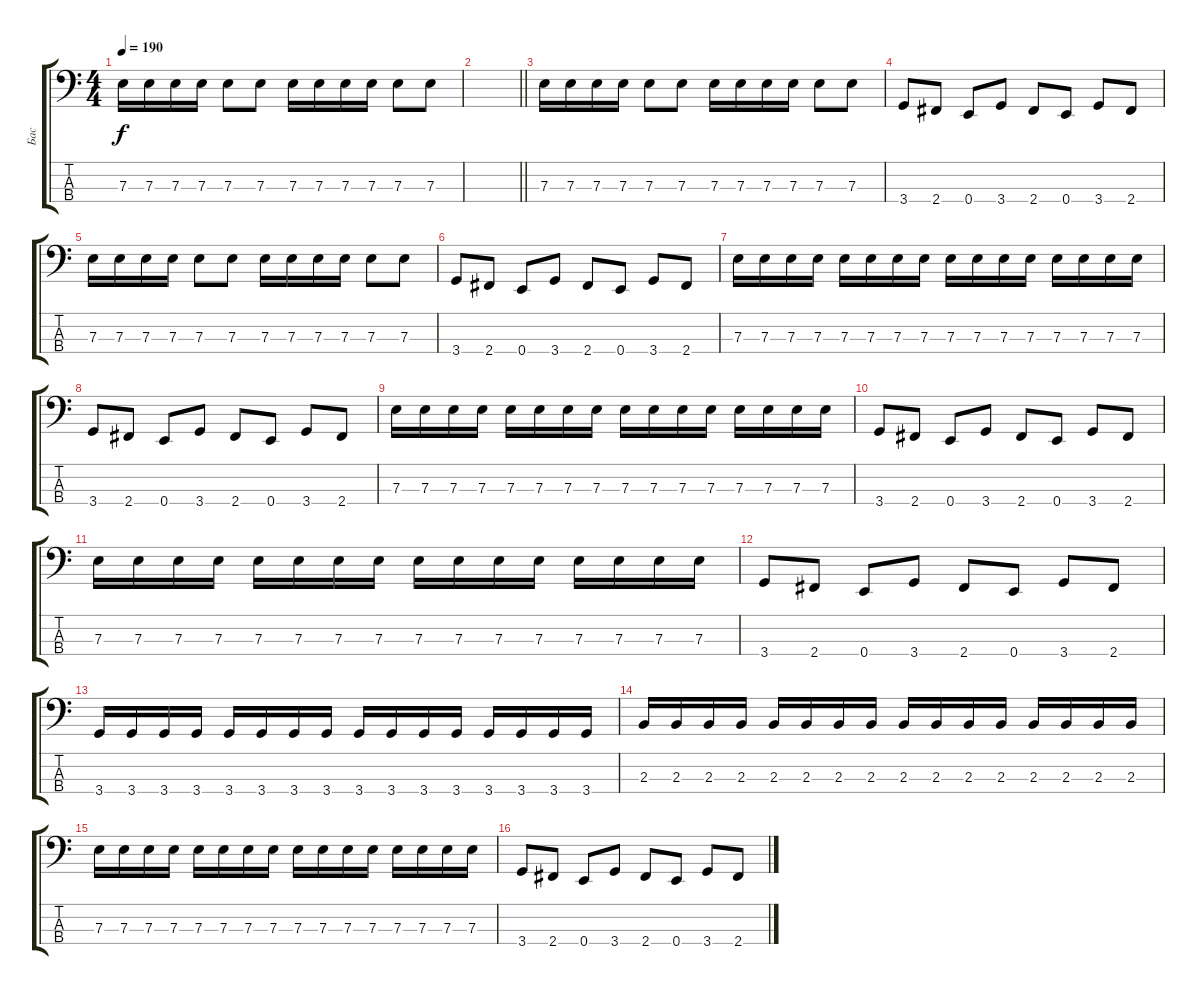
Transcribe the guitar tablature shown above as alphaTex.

\track ("Бас" "Бас") {instrument electricbasspick}
\staff {score tabs}
\tuning (G2 D2 A1 E1) {hide}
\ts (4 4)
\tempo 190
\clef f4
\ks c
7.3.16{dy f} 7.3.16 7.3.16 7.3.16 7.3.8 7.3.8 7.3.16 7.3.16 7.3.16 7.3.16 7.3.8 7.3.8 |
\barLineRight lightlight
|
7.3.16 7.3.16 7.3.16 7.3.16 7.3.8 7.3.8 7.3.16 7.3.16 7.3.16 7.3.16 7.3.8 7.3.8 |
3.4.8 2.4.8 0.4.8 3.4.8 2.4.8 0.4.8 3.4.8 2.4.8 |
7.3.16 7.3.16 7.3.16 7.3.16 7.3.8 7.3.8 7.3.16 7.3.16 7.3.16 7.3.16 7.3.8 7.3.8 |
3.4.8 2.4.8 0.4.8 3.4.8 2.4.8 0.4.8 3.4.8 2.4.8 |
7.3.16 7.3.16 7.3.16 7.3.16 7.3.16 7.3.16 7.3.16 7.3.16 7.3.16 7.3.16 7.3.16 7.3.16 7.3.16 7.3.16 7.3.16 7.3.16 |
3.4.8 2.4.8 0.4.8 3.4.8 2.4.8 0.4.8 3.4.8 2.4.8 |
7.3.16 7.3.16 7.3.16 7.3.16 7.3.16 7.3.16 7.3.16 7.3.16 7.3.16 7.3.16 7.3.16 7.3.16 7.3.16 7.3.16 7.3.16 7.3.16 |
3.4.8 2.4.8 0.4.8 3.4.8 2.4.8 0.4.8 3.4.8 2.4.8 |
7.3.16 7.3.16 7.3.16 7.3.16 7.3.16 7.3.16 7.3.16 7.3.16 7.3.16 7.3.16 7.3.16 7.3.16 7.3.16 7.3.16 7.3.16 7.3.16 |
3.4.8 2.4.8 0.4.8 3.4.8 2.4.8 0.4.8 3.4.8 2.4.8 |
3.4.16 3.4.16 3.4.16 3.4.16 3.4.16 3.4.16 3.4.16 3.4.16 3.4.16 3.4.16 3.4.16 3.4.16 3.4.16 3.4.16 3.4.16 3.4.16 |
2.3.16 2.3.16 2.3.16 2.3.16 2.3.16 2.3.16 2.3.16 2.3.16 2.3.16 2.3.16 2.3.16 2.3.16 2.3.16 2.3.16 2.3.16 2.3.16 |
7.3.16 7.3.16 7.3.16 7.3.16 7.3.16 7.3.16 7.3.16 7.3.16 7.3.16 7.3.16 7.3.16 7.3.16 7.3.16 7.3.16 7.3.16 7.3.16 |
3.4.8 2.4.8 0.4.8 3.4.8 2.4.8 0.4.8 3.4.8 2.4.8
